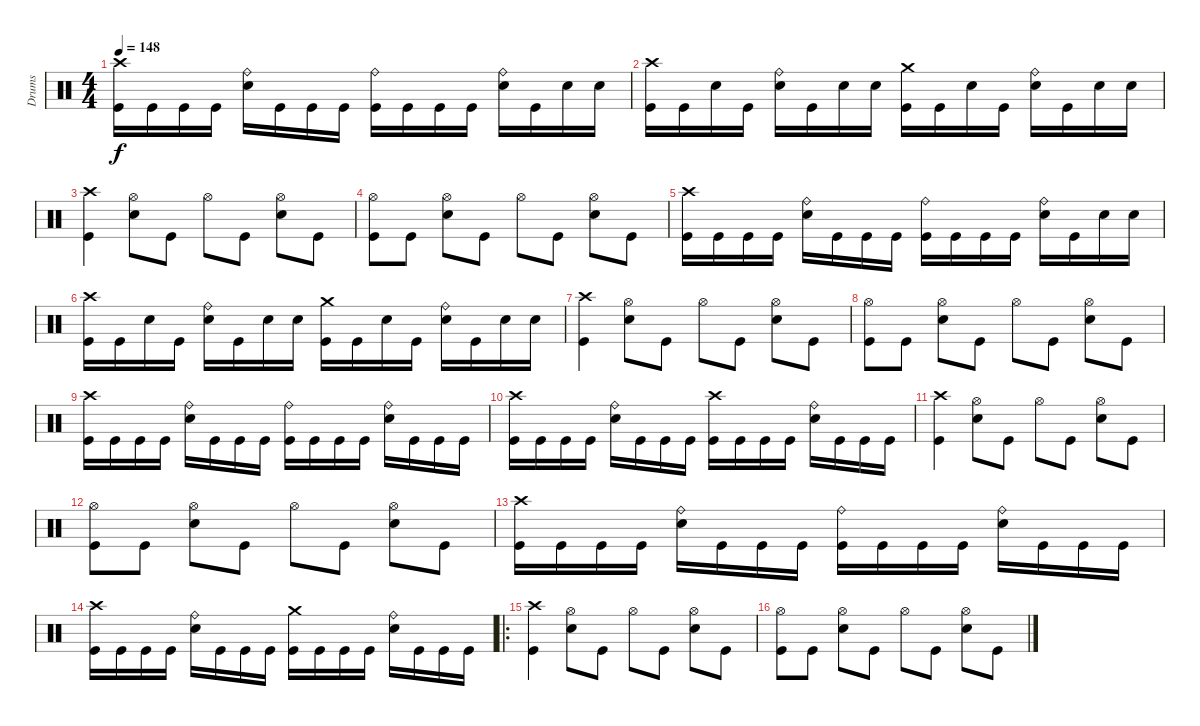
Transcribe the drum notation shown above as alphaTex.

\track ("Drums" "Drums") {instrument percussion}
\staff {score}
\articulation defaults
\ts (4 4)
\tempo 148
\clef neutral
\ks c
("Crash high (hit)" "Kick (hit)").16{dy f} "Kick (hit)".16 "Kick (hit)".16 "Kick (hit)".16 ("Ride (bell)" "Electric Snare (hit)").16 "Kick (hit)".16 "Kick (hit)".16 "Kick (hit)".16 ("Ride (bell)" "Kick (hit)").16 "Kick (hit)".16 "Kick (hit)".16 "Kick (hit)".16 ("Ride (bell)" "Electric Snare (hit)").16 "Kick (hit)".16 "Electric Snare (hit)".16 "Electric Snare (hit)".16 |
("Crash high (hit)" "Kick (hit)").16 "Kick (hit)".16 "Electric Snare (hit)".16 "Kick (hit)".16 ("Ride (bell)" "Electric Snare (hit)").16 "Kick (hit)".16 "Electric Snare (hit)".16 "Electric Snare (hit)".16 ("Crash medium (hit)" "Kick (hit)").16 "Kick (hit)".16 "Electric Snare (hit)".16 "Kick (hit)".16 ("Ride (bell)" "Electric Snare (hit)").16 "Kick (hit)".16 "Electric Snare (hit)".16 "Electric Snare (hit)".16 |
("Crash high (hit)" "Kick (hit)").4 ("Hi-Hat (open)" "Electric Snare (hit)").8 "Kick (hit)".8 "Hi-Hat (open)".8 "Kick (hit)".8 ("Hi-Hat (open)" "Electric Snare (hit)").8 "Kick (hit)".8 |
("Hi-Hat (open)" "Kick (hit)").8 "Kick (hit)".8 ("Hi-Hat (open)" "Electric Snare (hit)").8 "Kick (hit)".8 "Hi-Hat (open)".8 "Kick (hit)".8 ("Hi-Hat (open)" "Electric Snare (hit)").8 "Kick (hit)".8 |
("Crash high (hit)" "Kick (hit)").16 "Kick (hit)".16 "Kick (hit)".16 "Kick (hit)".16 ("Ride (bell)" "Electric Snare (hit)").16 "Kick (hit)".16 "Kick (hit)".16 "Kick (hit)".16 ("Ride (bell)" "Kick (hit)").16 "Kick (hit)".16 "Kick (hit)".16 "Kick (hit)".16 ("Ride (bell)" "Electric Snare (hit)").16 "Kick (hit)".16 "Electric Snare (hit)".16 "Electric Snare (hit)".16 |
("Crash high (hit)" "Kick (hit)").16 "Kick (hit)".16 "Electric Snare (hit)".16 "Kick (hit)".16 ("Ride (bell)" "Electric Snare (hit)").16 "Kick (hit)".16 "Electric Snare (hit)".16 "Electric Snare (hit)".16 ("Crash medium (hit)" "Kick (hit)").16 "Kick (hit)".16 "Electric Snare (hit)".16 "Kick (hit)".16 ("Ride (bell)" "Electric Snare (hit)").16 "Kick (hit)".16 "Electric Snare (hit)".16 "Electric Snare (hit)".16 |
("Crash high (hit)" "Kick (hit)").4 ("Hi-Hat (open)" "Electric Snare (hit)").8 "Kick (hit)".8 "Hi-Hat (open)".8 "Kick (hit)".8 ("Hi-Hat (open)" "Electric Snare (hit)").8 "Kick (hit)".8 |
("Hi-Hat (open)" "Kick (hit)").8 "Kick (hit)".8 ("Hi-Hat (open)" "Electric Snare (hit)").8 "Kick (hit)".8 "Hi-Hat (open)".8 "Kick (hit)".8 ("Hi-Hat (open)" "Electric Snare (hit)").8 "Kick (hit)".8 |
("Crash high (hit)" "Kick (hit)").16 "Kick (hit)".16 "Kick (hit)".16 "Kick (hit)".16 ("Ride (bell)" "Electric Snare (hit)").16 "Kick (hit)".16 "Kick (hit)".16 "Kick (hit)".16 ("Ride (bell)" "Kick (hit)").16 "Kick (hit)".16 "Kick (hit)".16 "Kick (hit)".16 ("Ride (bell)" "Electric Snare (hit)").16 "Kick (hit)".16 "Kick (hit)".16 "Kick (hit)".16 |
("Crash high (hit)" "Kick (hit)").16 "Kick (hit)".16 "Kick (hit)".16 "Kick (hit)".16 ("Ride (bell)" "Electric Snare (hit)").16 "Kick (hit)".16 "Kick (hit)".16 "Kick (hit)".16 ("Crash high (hit)" "Kick (hit)").16 "Kick (hit)".16 "Kick (hit)".16 "Kick (hit)".16 ("Ride (bell)" "Electric Snare (hit)").16 "Kick (hit)".16 "Kick (hit)".16 "Kick (hit)".16 |
("Crash high (hit)" "Kick (hit)").4 ("Hi-Hat (open)" "Electric Snare (hit)").8 "Kick (hit)".8 "Hi-Hat (open)".8 "Kick (hit)".8 ("Hi-Hat (open)" "Electric Snare (hit)").8 "Kick (hit)".8 |
("Hi-Hat (open)" "Kick (hit)").8 "Kick (hit)".8 ("Hi-Hat (open)" "Electric Snare (hit)").8 "Kick (hit)".8 "Hi-Hat (open)".8 "Kick (hit)".8 ("Hi-Hat (open)" "Electric Snare (hit)").8 "Kick (hit)".8 |
("Crash high (hit)" "Kick (hit)").16 "Kick (hit)".16 "Kick (hit)".16 "Kick (hit)".16 ("Ride (bell)" "Electric Snare (hit)").16 "Kick (hit)".16 "Kick (hit)".16 "Kick (hit)".16 ("Ride (bell)" "Kick (hit)").16 "Kick (hit)".16 "Kick (hit)".16 "Kick (hit)".16 ("Ride (bell)" "Electric Snare (hit)").16 "Kick (hit)".16 "Kick (hit)".16 "Kick (hit)".16 |
("Crash high (hit)" "Kick (hit)").16 "Kick (hit)".16 "Kick (hit)".16 "Kick (hit)".16 ("Ride (bell)" "Electric Snare (hit)").16 "Kick (hit)".16 "Kick (hit)".16 "Kick (hit)".16 ("Crash medium (hit)" "Kick (hit)").16 "Kick (hit)".16 "Kick (hit)".16 "Kick (hit)".16 ("Ride (bell)" "Electric Snare (hit)").16 "Kick (hit)".16 "Kick (hit)".16 "Kick (hit)".16 |
\ro
("Crash high (hit)" "Kick (hit)").4 ("Hi-Hat (open)" "Electric Snare (hit)").8 "Kick (hit)".8 "Hi-Hat (open)".8 "Kick (hit)".8 ("Hi-Hat (open)" "Electric Snare (hit)").8 "Kick (hit)".8 |
("Hi-Hat (open)" "Kick (hit)").8 "Kick (hit)".8 ("Hi-Hat (open)" "Electric Snare (hit)").8 "Kick (hit)".8 "Hi-Hat (open)".8 "Kick (hit)".8 ("Hi-Hat (open)" "Electric Snare (hit)").8 "Kick (hit)".8
